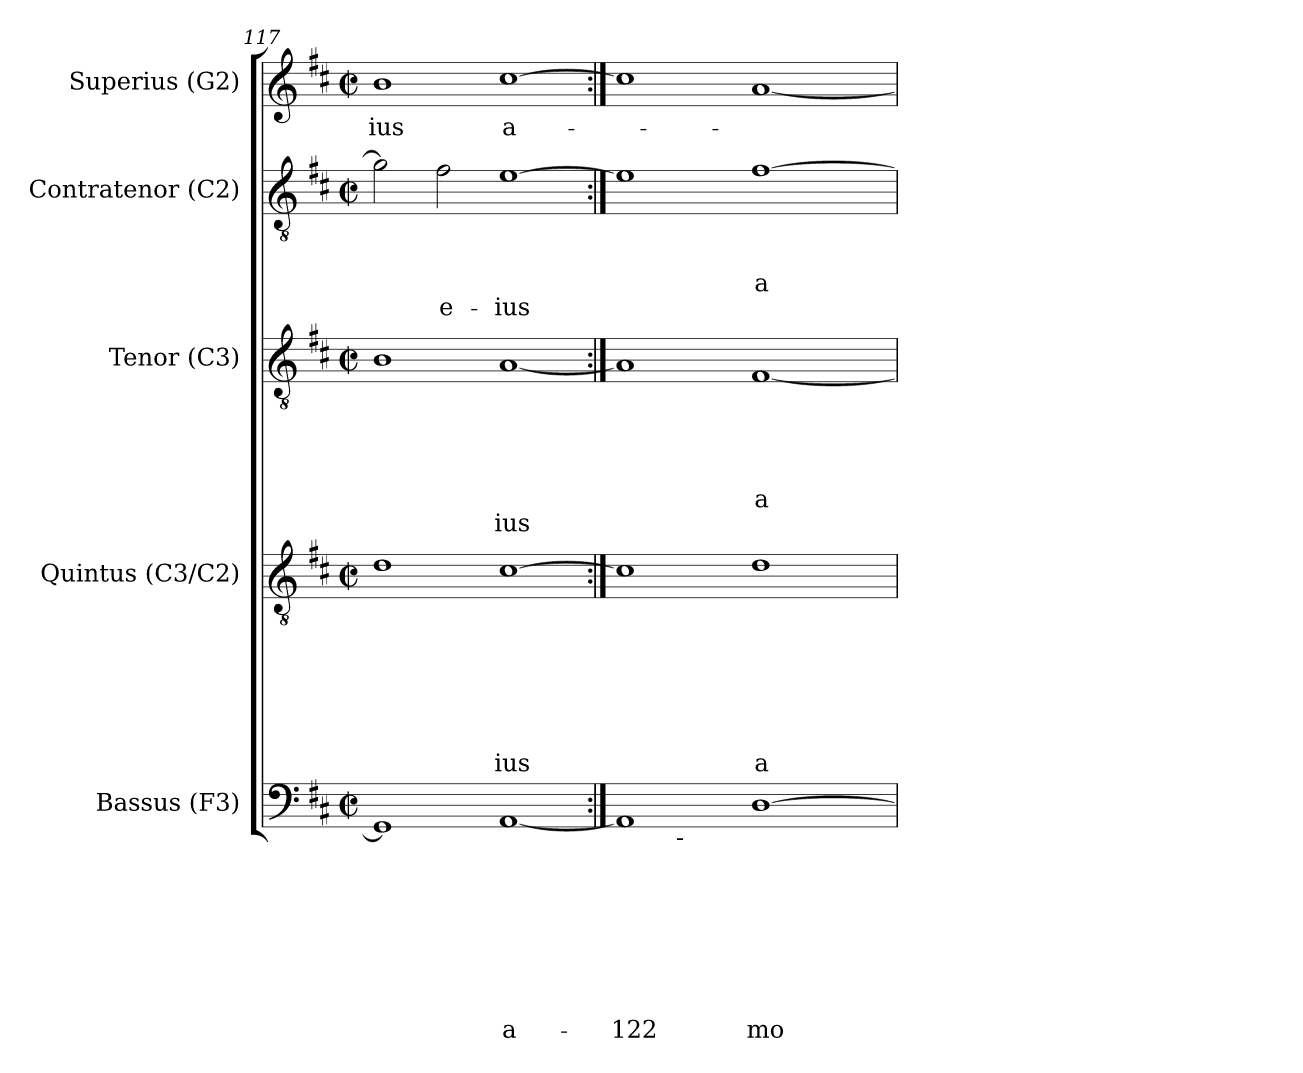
**kern	**text	**text	**text	**text	**text	**text	**text	**text	**kern	**text	**text	**text	**text	**text	**text	**text	**kern	**text	**text	**text	**text	**text	**text	**kern	**text	**text	**text	**text	**kern	**text
*part5	*part5	*part5	*part5	*part5	*part5	*part5	*part5	*part5	*part4	*part4	*part4	*part4	*part4	*part4	*part4	*part4	*part3	*part3	*part3	*part3	*part3	*part3	*part3	*part2	*part2	*part2	*part2	*part2	*part1	*part1
*staff5	*staff5	*staff5	*staff5	*staff5	*staff5	*staff5	*staff5	*staff5	*staff4	*staff4	*staff4	*staff4	*staff4	*staff4	*staff4	*staff4	*staff3	*staff3	*staff3	*staff3	*staff3	*staff3	*staff3	*staff2	*staff2	*staff2	*staff2	*staff2	*staff1	*staff1
*I"Bassus (F3)	*	*	*	*	*	*	*	*	*I"Quintus (C3/C2)	*	*	*	*	*	*	*	*I"Tenor (C3)	*	*	*	*	*	*	*I"Contratenor (C2)	*	*	*	*	*I"Superius (G2)	*
*I'B.	*	*	*	*	*	*	*	*	*I'Q.	*	*	*	*	*	*	*	*I'T.	*	*	*	*	*	*	*I'Ct.	*	*	*	*	*I'S.	*
*clefF4	*	*	*	*	*	*	*	*	*clefGv2	*	*	*	*	*	*	*	*clefGv2	*	*	*	*	*	*	*clefGv2	*	*	*	*	*clefG2	*
*k[f#c#]	*	*	*	*	*	*	*	*	*k[f#c#]	*	*	*	*	*	*	*	*k[f#c#]	*	*	*	*	*	*	*k[f#c#]	*	*	*	*	*k[f#c#]	*
*D:	*	*	*	*	*	*	*	*	*D:	*	*	*	*	*	*	*	*D:	*	*	*	*	*	*	*D:	*	*	*	*	*D:	*
*M2/2	*	*	*	*	*	*	*	*	*M2/2	*	*	*	*	*	*	*	*M2/2	*	*	*	*	*	*	*M2/2	*	*	*	*	*M2/2	*
*met(c|)	*	*	*	*	*	*	*	*	*met(c|)	*	*	*	*	*	*	*	*met(c|)	*	*	*	*	*	*	*met(c|)	*	*	*	*	*met(c|)	*
=117	=117	=117	=117	=117	=117	=117	=117	=117	=117	=117	=117	=117	=117	=117	=117	=117	=117	=117	=117	=117	=117	=117	=117	=117	=117	=117	=117	=117	=117	=117
!	!	!	!	!	!	!	!	!	!	!	!	!	!	!	!	!	!	!	!	!	!	!	!	!	!	!	!	!	!	!LO:LY:b
1GG]	.	.	.	.	.	.	.	.	1d	.	.	.	.	.	.	.	1B	.	.	.	.	.	.	2g\]	.	.	.	.	1b	-ius
!	!	!	!	!	!	!	!	!	!	!	!	!	!	!	!	!	!	!	!	!	!	!	!	!	!	!	!	!LO:LY:b	!	!
.	.	.	.	.	.	.	.	.	.	.	.	.	.	.	.	.	.	.	.	.	.	.	.	2f#\	.	.	.	e-	.	.
!	!	!	!	!	!	!	!	!LO:LY:b:rj	!	!	!	!	!	!	!	!LO:LY:b	!	!	!	!	!	!	!LO:LY:b	!	!	!	!	!LO:LY:b	!	!LO:LY:b:rj
[>1AA	.	.	.	.	.	.	.	a-	[>1c#	.	.	.	.	.	.	-ius	[>1A	.	.	.	.	.	-ius	[>1e	.	.	.	-ius	[>1cc#	a-
!!LO:PB:g=z
=118:|!	=118:|!	=118:|!	=118:|!	=118:|!	=118:|!	=118:|!	=118:|!	=118:|!	=118:|!	=118:|!	=118:|!	=118:|!	=118:|!	=118:|!	=118:|!	=118:|!	=118:|!	=118:|!	=118:|!	=118:|!	=118:|!	=118:|!	=118:|!	=118:|!	=118:|!	=118:|!	=118:|!	=118:|!	=118:|!	=118:|!
!	!	!	!	!	!	!	!	!LO:LY:b:rj	!	!	!	!	!	!	!	!	!	!	!	!	!	!	!	!	!	!	!	!	!	!
*^	*	*	*	*	*	*	*	*	*	*	*	*	*	*	*	*	*	*	*	*	*	*	*	*	*	*	*	*	*	*
1AA]	4ryy	.	.	.	.	.	.	.	-122	1c#]	.	.	.	.	.	.	.	1A]	.	.	.	.	.	.	1e]	.	.	.	.	1cc#]	.
.	16ryy	.	.	.	.	.	.	.	.	.	.	.	.	.	.	.	.	.	.	.	.	.	.	.	.	.	.	.	.	.	.
!	!LO:TX:b:t=-	!	!	!	!	!	!	!	!	!	!	!	!	!	!	!	!	!	!	!	!	!	!	!	!	!	!	!	!	!	!
.	1ryy	.	.	.	.	.	.	.	.	.	.	.	.	.	.	.	.	.	.	.	.	.	.	.	.	.	.	.	.	.	.
!	!	!	!	!	!	!	!	!	!LO:LY:b	!	!	!	!	!	!	!	!LO:LY:b:rj	!	!	!	!	!	!LO:LY:b:rj	!	!	!	!	!LO:LY:b:rj	!	!	!
[>1D	.	.	.	.	.	.	.	.	mo-	1d	.	.	.	.	.	.	a-	[<1F#	.	.	.	.	a-	.	[>1f#	.	.	-a-	.	[<1a	.
.	2ryy	.	.	.	.	.	.	.	.	.	.	.	.	.	.	.	.	.	.	.	.	.	.	.	.	.	.	.	.	.	.
.	8.ryy	.	.	.	.	.	.	.	.	.	.	.	.	.	.	.	.	.	.	.	.	.	.	.	.	.	.	.	.	.	.
*v	*v	*	*	*	*	*	*	*	*	*	*	*	*	*	*	*	*	*	*	*	*	*	*	*	*	*	*	*	*	*	*
=	=	=	=	=	=	=	=	=	=	=	=	=	=	=	=	=	=	=	=	=	=	=	=	=	=	=	=	=	=	=
*-	*-	*-	*-	*-	*-	*-	*-	*-	*-	*-	*-	*-	*-	*-	*-	*-	*-	*-	*-	*-	*-	*-	*-	*-	*-	*-	*-	*-	*-	*-
